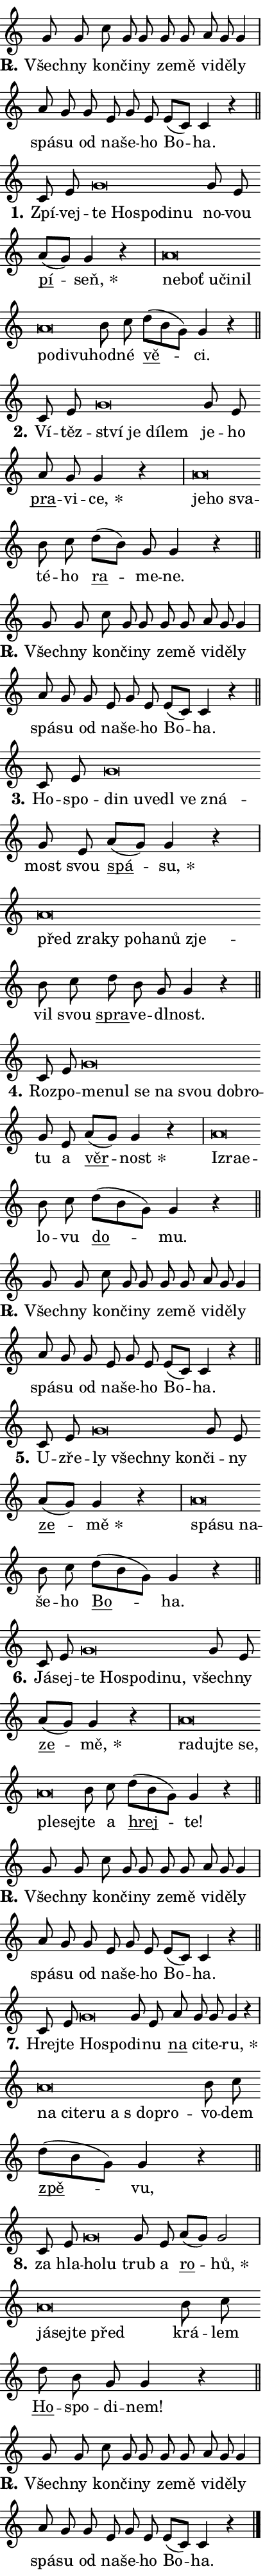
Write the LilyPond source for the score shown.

\version "2.24.0"
\header { tagline = "" }
\paper {
  indent = 0\cm
  top-margin = 0\cm
  right-margin = 0.13\cm % to fit lyric hyphens
  bottom-margin = 0\cm
  left-margin = 0\cm
  paper-width = 7\cm
  page-breaking = #ly:one-page-breaking
  system-system-spacing.basic-distance = #11
  score-system-spacing.basic-distance = #11
  ragged-last = ##f
}


%% Author: Thomas Morley
%% https://lists.gnu.org/archive/html/lilypond-user/2020-05/msg00002.html
#(define (line-position grob)
"Returns position of @var[grob} in current system:
   @code{'start}, if at first time-step
   @code{'end}, if at last time-step
   @code{'middle} otherwise
"
  (let* ((col (ly:item-get-column grob))
         (ln (ly:grob-object col 'left-neighbor))
         (rn (ly:grob-object col 'right-neighbor))
         (col-to-check-left (if (ly:grob? ln) ln col))
         (col-to-check-right (if (ly:grob? rn) rn col))
         (break-dir-left
           (and
             (ly:grob-property col-to-check-left 'non-musical #f)
             (ly:item-break-dir col-to-check-left)))
         (break-dir-right
           (and
             (ly:grob-property col-to-check-right 'non-musical #f)
             (ly:item-break-dir col-to-check-right))))
        (cond ((eqv? 1 break-dir-left) 'start)
              ((eqv? -1 break-dir-right) 'end)
              (else 'middle))))

#(define (tranparent-at-line-position vctor)
  (lambda (grob)
  "Relying on @code{line-position} select the relevant enry from @var{vctor}.
Used to determine transparency,"
    (case (line-position grob)
      ((end) (not (vector-ref vctor 0)))
      ((middle) (not (vector-ref vctor 1)))
      ((start) (not (vector-ref vctor 2))))))

noteHeadBreakVisibility =
#(define-music-function (break-visibility)(vector?)
"Makes @code{NoteHead}s transparent relying on @var{break-visibility}"
#{
  \override NoteHead.transparent =
    #(tranparent-at-line-position break-visibility)
#})

#(define delete-ledgers-for-transparent-note-heads
  (lambda (grob)
    "Reads whether a @code{NoteHead} is transparent.
If so this @code{NoteHead} is removed from @code{'note-heads} from
@var{grob}, which is supposed to be @code{LedgerLineSpanner}.
As a result ledgers are not printed for this @code{NoteHead}"
    (let* ((nhds-array (ly:grob-object grob 'note-heads))
           (nhds-list
             (if (ly:grob-array? nhds-array)
                 (ly:grob-array->list nhds-array)
                 '()))
           ;; Relies on the transparent-property being done before
           ;; Staff.LedgerLineSpanner.after-line-breaking is executed.
           ;; This is fragile ...
           (to-keep
             (remove
               (lambda (nhd)
                 (ly:grob-property nhd 'transparent #f))
               nhds-list)))
      ;; TODO find a better method to iterate over grob-arrays, similiar
      ;; to filter/remove etc for lists
      ;; For now rebuilt from scratch
      (set! (ly:grob-object grob 'note-heads)  '())
      (for-each
        (lambda (nhd)
          (ly:pointer-group-interface::add-grob grob 'note-heads nhd))
        to-keep))))

squashNotes = {
  \override NoteHead.X-extent = #'(-0.2 . 0.2)
  \override NoteHead.Y-extent = #'(-0.75 . 0)
  \override NoteHead.stencil =
    #(lambda (grob)
       (let ((pos (ly:grob-property grob 'staff-position)))
         (begin
           (if (< pos -7) (display "ERROR: Lower brevis then expected\n") (display ""))
           (if (<= pos -6) ly:text-interface::print ly:note-head::print))))
}
unSquashNotes = {
  \revert NoteHead.X-extent
  \revert NoteHead.Y-extent
  \revert NoteHead.stencil
}

hideNotes = \noteHeadBreakVisibility #begin-of-line-visible
unHideNotes = \noteHeadBreakVisibility #all-visible

% work-around for resetting accidentals
% https://lilypond.org/doc/v2.23/Documentation/notation/displaying-rhythms#unmetered-music
cadenzaMeasure = {
  \cadenzaOff
  \partial 1024 s1024
  \cadenzaOn
}

#(define-markup-command (accent layout props text) (markup?)
  "Underline accented syllable"
  (interpret-markup layout props
    #{\markup \override #'(offset . 4.3) \underline { #text }#}))

responsum = \markup \concat {
  "R" \hspace #-1.05 \path #0.1 #'((moveto 0 0.07) (lineto 0.9 0.8)) \hspace #0.05 "."
}

spaceSize = #0.6828661417322834 % exact space size for TeX Gyre Schola

\layout {
  \context {
    \Staff
    \remove "Time_signature_engraver"
    \override LedgerLineSpanner.after-line-breaking = #delete-ledgers-for-transparent-note-heads
  }
  \context {
    \Lyrics {
      \override LyricSpace.minimum-distance = \spaceSize
      \override LyricText.font-name = #"TeX Gyre Schola"
      \override LyricText.font-size = 1
      \override StanzaNumber.font-name = #"TeX Gyre Schola Bold"
      \override StanzaNumber.font-size = 1
    }
  }
  \context {
    \Score 
    \override NoteHead.text =
      #(lambda (grob) 
        (let ((pos (ly:grob-property grob 'staff-position)))
          #{\markup {
            \combine
              \halign #-0.55 \raise #(if (= pos -6) 0 0.5) \override #'(thickness . 2) \draw-line #'(3.2 . 0)
              \musicglyph "noteheads.sM1"
          }#}))
  }
}

% magnetic-lyrics.ily
%
%   written by
%     Jean Abou Samra <jean@abou-samra.fr>
%     Werner Lemberg <wl@gnu.org>
%
%   adapted by
%     Jiri Hon <jiri.hon@gmail.com>
%
% Version 2022-Apr-15

% https://www.mail-archive.com/lilypond-user@gnu.org/msg149350.html

#(define (Left_hyphen_pointer_engraver context)
   "Collect syllable-hyphen-syllable occurrences in lyrics and store
them in properties.  This engraver only looks to the left.  For
example, if the lyrics input is @code{foo -- bar}, it does the
following.

@itemize @bullet
@item
Set the @code{text} property of the @code{LyricHyphen} grob between
@q{foo} and @q{bar} to @code{foo}.

@item
Set the @code{left-hyphen} property of the @code{LyricText} grob with
text @q{foo} to the @code{LyricHyphen} grob between @q{foo} and
@q{bar}.
@end itemize

Use this auxiliary engraver in combination with the
@code{lyric-@/text::@/apply-@/magnetic-@/offset!} hook."
   (let ((hyphen #f)
         (text #f))
     (make-engraver
      (acknowledgers
       ((lyric-syllable-interface engraver grob source-engraver)
        (set! text grob)))
      (end-acknowledgers
       ((lyric-hyphen-interface engraver grob source-engraver)
        ;(when (not (grob::has-interface grob 'lyric-space-interface))
          (set! hyphen grob)));)
      ((stop-translation-timestep engraver)
       (when (and text hyphen)
         (ly:grob-set-object! text 'left-hyphen hyphen))
       (set! text #f)
       (set! hyphen #f)))))

#(define (lyric-text::apply-magnetic-offset! grob)
   "If the space between two syllables is less than the value in
property @code{LyricText@/.details@/.squash-threshold}, move the right
syllable to the left so that it gets concatenated with the left
syllable.

Use this function as a hook for
@code{LyricText@/.after-@/line-@/breaking} if the
@code{Left_@/hyphen_@/pointer_@/engraver} is active."
   (let ((hyphen (ly:grob-object grob 'left-hyphen #f)))
     (when hyphen
       (let ((left-text (ly:spanner-bound hyphen LEFT)))
         (when (grob::has-interface left-text 'lyric-syllable-interface)
           (let* ((common (ly:grob-common-refpoint grob left-text X))
                  (this-x-ext (ly:grob-extent grob common X))
                  (left-x-ext
                   (begin
                     ;; Trigger magnetism for left-text.
                     (ly:grob-property left-text 'after-line-breaking)
                     (ly:grob-extent left-text common X)))
                  ;; `delta` is the gap width between two syllables.
                  (delta (- (interval-start this-x-ext)
                            (interval-end left-x-ext)))
                  (details (ly:grob-property grob 'details))
                  (threshold (assoc-get 'squash-threshold details 0.2)))
             (when (< delta threshold)
               (let* (;; We have to manipulate the input text so that
                      ;; ligatures crossing syllable boundaries are not
                      ;; disabled.  For languages based on the Latin
                      ;; script this is essentially a beautification.
                      ;; However, for non-Western scripts it can be a
                      ;; necessity.
                      (lt (ly:grob-property left-text 'text))
                      (rt (ly:grob-property grob 'text))
                      (is-space (grob::has-interface hyphen 'lyric-space-interface))
                      (space (if is-space " " ""))
                      (extra-delta (if is-space spaceSize 0))
                      ;; Append new syllable.
                      (ltrt-space (if (and (string? lt) (string? rt))
                                (string-append lt space rt)
                                (make-concat-markup (list lt space rt))))
                      ;; Right-align `ltrt` to the right side.
                      (ltrt-space-markup (grob-interpret-markup
                               grob
                               (make-translate-markup
                                (cons (interval-length this-x-ext) 0)
                                (make-right-align-markup ltrt-space)))))
                 (begin
                   ;; Don't print `left-text`.
                   (ly:grob-set-property! left-text 'stencil #f)
                   ;; Set text and stencil (which holds all collected
                   ;; syllables so far) and shift it to the left.
                   (ly:grob-set-property! grob 'text ltrt-space)
                   (ly:grob-set-property! grob 'stencil ltrt-space-markup)
                   (ly:grob-translate-axis! grob (- (- delta extra-delta)) X))))))))))


#(define (lyric-hyphen::displace-bounds-first grob)
   ;; Make very sure this callback isn't triggered too early.
   (let ((left (ly:spanner-bound grob LEFT))
         (right (ly:spanner-bound grob RIGHT)))
     (ly:grob-property left 'after-line-breaking)
     (ly:grob-property right 'after-line-breaking)
     (ly:lyric-hyphen::print grob)))

squashThreshold = #0.4

\layout {
  \context {
    \Lyrics
    \consists #Left_hyphen_pointer_engraver
    \override LyricText.after-line-breaking =
      #lyric-text::apply-magnetic-offset!
    \override LyricHyphen.stencil = #lyric-hyphen::displace-bounds-first
    \override LyricText.details.squash-threshold = \squashThreshold
    \override LyricHyphen.minimum-distance = 0
    \override LyricHyphen.minimum-length = \squashThreshold
  }
}

squashText = \override LyricText.details.squash-threshold = 9999
unSquashText = \override LyricText.details.squash-threshold = \squashThreshold

leftText = \override LyricText.self-alignment-X = #LEFT
unLeftText = \revert LyricText.self-alignment-X

starOffset = #(lambda (grob) 
                (let ((x_offset (ly:self-alignment-interface::aligned-on-x-parent grob)))
                  (if (= x_offset 0) 0 (+ x_offset 1.2))))

star = #(define-music-function (syllable)(string?)
"Append star separator at the end of a syllable"
#{
  \once \override LyricText.X-offset = #starOffset
  \lyricmode { \markup {
    #syllable
    \override #'((font-name . "TeX Gyre Schola Bold")) \hspace #0.2 \lower #0.65 \larger "*"
  } }
#})

starAccent = #(define-music-function (syllable)(string?)
"Append star separator at the end of a syllable and make accent"
#{
  \once \override LyricText.X-offset = #starOffset
  \lyricmode { \markup {
    \accent #syllable
    \override #'((font-name . "TeX Gyre Schola Bold")) \hspace #0.2 \lower #0.65 \larger "*"
  } }
#})

breath = #(define-music-function (syllable)(string?)
"Append breathing indicator at the end of a syllable"
#{
  \lyricmode { \markup { #syllable "+" } }
#})

optionalBreath = #(define-music-function (syllable)(string?)
"Append optional breathing indicator at the end of a syllable"
#{
  \lyricmode { \markup { #syllable "(+)" } }
#})


\score {
    <<
        \new Voice = "melody" { \cadenzaOn \key c \major \relative { g'8 g c g g g g \bar "" a g g4 \cadenzaMeasure \bar "|" a8 g \bar "" g e g e \bar "" e[( c)] c4 r \cadenzaMeasure \bar "||" \break } }
        \new Lyrics \lyricsto "melody" { \lyricmode { \set stanza = \responsum
Všech -- ny kon -- či -- ny ze -- mě vi -- dě -- ly spá -- su od na -- še -- ho Bo -- ha. } }
    >>
    \layout {}
}

\score {
    <<
        \new Voice = "melody" { \cadenzaOn \key c \major \relative { c'8 e \squashNotes g\breve*1/16 \hideNotes \breve*1/16 \bar "" \breve*1/16 \bar "" \breve*1/16 \breve*1/16 \bar "" \unHideNotes \unSquashNotes g8 e \bar "" a[( g)] g4 r \cadenzaMeasure \bar "|" \squashNotes a\breve*1/16 \hideNotes \breve*1/16 \bar "" \breve*1/16 \bar "" \breve*1/16 \bar "" \breve*1/16 \bar "" \breve*1/16 \bar "" \breve*1/16 \breve*1/16 \bar "" \unHideNotes \unSquashNotes b8 c \bar "" d[( b g)] g4 r \cadenzaMeasure \bar "||" \break } }
        \new Lyrics \lyricsto "melody" { \lyricmode { \set stanza = "1."
Zpí -- vej -- \leftText te \squashText Ho -- spo -- di -- nu \unLeftText \unSquashText no -- vou \markup \accent pí -- \star seň, \leftText ne -- \squashText boť u -- či -- nil po -- di -- vu -- \unLeftText \unSquashText hod -- né \markup \accent vě -- ci. } }
    >>
    \layout {}
}

\score {
    <<
        \new Voice = "melody" { \cadenzaOn \key c \major \relative { c'8 e \squashNotes g\breve*1/16 \hideNotes \breve*1/16 \bar "" \breve*1/16 \breve*1/16 \bar "" \unHideNotes \unSquashNotes g8 e \bar "" a g g4 r \cadenzaMeasure \bar "|" \squashNotes a\breve*1/16 \hideNotes \breve*1/16 \breve*1/16 \bar "" \unHideNotes \unSquashNotes b8 c \bar "" d[( b)] g g4 r \cadenzaMeasure \bar "||" \break } }
        \new Lyrics \lyricsto "melody" { \lyricmode { \set stanza = "2."
Ví -- těz -- \leftText ství \squashText je dí -- lem \unLeftText \unSquashText je -- ho \markup \accent pra -- vi -- \star ce, \leftText je -- \squashText ho sva -- \unLeftText \unSquashText té -- ho \markup \accent ra -- me -- ne. } }
    >>
    \layout {}
}

\score {
    <<
        \new Voice = "melody" { \cadenzaOn \key c \major \relative { g'8 g c g g g g \bar "" a g g4 \cadenzaMeasure \bar "|" a8 g \bar "" g e g e \bar "" e[( c)] c4 r \cadenzaMeasure \bar "||" \break } }
        \new Lyrics \lyricsto "melody" { \lyricmode { \set stanza = \responsum
Všech -- ny kon -- či -- ny ze -- mě vi -- dě -- ly spá -- su od na -- še -- ho Bo -- ha. } }
    >>
    \layout {}
}

\score {
    <<
        \new Voice = "melody" { \cadenzaOn \key c \major \relative { c'8 e \squashNotes g\breve*1/16 \hideNotes \breve*1/16 \bar "" \breve*1/16 \bar "" \breve*1/16 \bar "" \breve*1/16 \breve*1/16 \bar "" \unHideNotes \unSquashNotes g8 e \bar "" a[( g)] g4 r \cadenzaMeasure \bar "|" \squashNotes a\breve*1/16 \hideNotes \breve*1/16 \bar "" \breve*1/16 \bar "" \breve*1/16 \bar "" \breve*1/16 \bar "" \breve*1/16 \breve*1/16 \bar "" \unHideNotes \unSquashNotes b8 c \bar "" d b g g4 r \cadenzaMeasure \bar "||" \break } }
        \new Lyrics \lyricsto "melody" { \lyricmode { \set stanza = "3."
Ho -- spo -- \leftText din \squashText u -- ve -- dl ve zná -- \unLeftText \unSquashText most svou \markup \accent spá -- \star su, \leftText před \squashText zra -- ky po -- ha -- nů zje -- \unLeftText \unSquashText vil svou \markup \accent spra -- ve -- dl -- nost. } }
    >>
    \layout {}
}

\score {
    <<
        \new Voice = "melody" { \cadenzaOn \key c \major \relative { c'8 e \squashNotes g\breve*1/16 \hideNotes \breve*1/16 \bar "" \breve*1/16 \bar "" \breve*1/16 \bar "" \breve*1/16 \bar "" \breve*1/16 \breve*1/16 \bar "" \unHideNotes \unSquashNotes g8 e \bar "" a[( g)] g4 r \cadenzaMeasure \bar "|" \squashNotes a\breve*1/16 \hideNotes \breve*1/16 \breve*1/16 \bar "" \unHideNotes \unSquashNotes b8 c \bar "" d[( b g)] g4 r \cadenzaMeasure \bar "||" \break } }
        \new Lyrics \lyricsto "melody" { \lyricmode { \set stanza = "4."
Roz -- po -- \leftText me -- \squashText nul se na svou dob -- ro -- \unLeftText \unSquashText tu a \markup \accent věr -- \star nost \leftText Iz -- \squashText ra -- e -- \unLeftText \unSquashText lo -- vu \markup \accent do -- mu. } }
    >>
    \layout {}
}

\score {
    <<
        \new Voice = "melody" { \cadenzaOn \key c \major \relative { g'8 g c g g g g \bar "" a g g4 \cadenzaMeasure \bar "|" a8 g \bar "" g e g e \bar "" e[( c)] c4 r \cadenzaMeasure \bar "||" \break } }
        \new Lyrics \lyricsto "melody" { \lyricmode { \set stanza = \responsum
Všech -- ny kon -- či -- ny ze -- mě vi -- dě -- ly spá -- su od na -- še -- ho Bo -- ha. } }
    >>
    \layout {}
}

\score {
    <<
        \new Voice = "melody" { \cadenzaOn \key c \major \relative { c'8 e \squashNotes g\breve*1/16 \hideNotes \breve*1/16 \bar "" \breve*1/16 \breve*1/16 \bar "" \unHideNotes \unSquashNotes g8 e \bar "" a[( g)] g4 r \cadenzaMeasure \bar "|" \squashNotes a\breve*1/16 \hideNotes \breve*1/16 \breve*1/16 \bar "" \unHideNotes \unSquashNotes b8 c \bar "" d[( b g)] g4 r \cadenzaMeasure \bar "||" \break } }
        \new Lyrics \lyricsto "melody" { \lyricmode { \set stanza = "5."
U -- zře -- \leftText ly \squashText všech -- ny kon -- \unLeftText \unSquashText či -- ny \markup \accent ze -- \star mě \leftText spá -- \squashText su na -- \unLeftText \unSquashText še -- ho \markup \accent Bo -- ha. } }
    >>
    \layout {}
}

\score {
    <<
        \new Voice = "melody" { \cadenzaOn \key c \major \relative { c'8 e \squashNotes g\breve*1/16 \hideNotes \breve*1/16 \bar "" \breve*1/16 \bar "" \breve*1/16 \breve*1/16 \bar "" \unHideNotes \unSquashNotes g8 e \bar "" a[( g)] g4 r \cadenzaMeasure \bar "|" \squashNotes a\breve*1/16 \hideNotes \breve*1/16 \bar "" \breve*1/16 \bar "" \breve*1/16 \bar "" \breve*1/16 \breve*1/16 \bar "" \unHideNotes \unSquashNotes b8 c \bar "" d[( b g)] g4 r \cadenzaMeasure \bar "||" \break } }
        \new Lyrics \lyricsto "melody" { \lyricmode { \set stanza = "6."
Já -- sej -- \leftText te \squashText Ho -- spo -- di -- nu, \unLeftText \unSquashText všech -- ny \markup \accent ze -- \star mě, \leftText ra -- \squashText duj -- te se, ple -- sej -- \unLeftText \unSquashText te a \markup \accent hrej -- te! } }
    >>
    \layout {}
}

\score {
    <<
        \new Voice = "melody" { \cadenzaOn \key c \major \relative { g'8 g c g g g g \bar "" a g g4 \cadenzaMeasure \bar "|" a8 g \bar "" g e g e \bar "" e[( c)] c4 r \cadenzaMeasure \bar "||" \break } }
        \new Lyrics \lyricsto "melody" { \lyricmode { \set stanza = \responsum
Všech -- ny kon -- či -- ny ze -- mě vi -- dě -- ly spá -- su od na -- še -- ho Bo -- ha. } }
    >>
    \layout {}
}

\score {
    <<
        \new Voice = "melody" { \cadenzaOn \key c \major \relative { c'8 e \squashNotes g\breve*1/16 \hideNotes \breve*1/16 \bar "" \unHideNotes \unSquashNotes g8 e \bar "" a g g g4 r \cadenzaMeasure \bar "|" \squashNotes a\breve*1/16 \hideNotes \breve*1/16 \bar "" \breve*1/16 \bar "" \breve*1/16 \bar "" \breve*1/16 \bar "" \breve*1/16 \breve*1/16 \bar "" \unHideNotes \unSquashNotes b8 c \bar "" d[( b g)] g4 r \cadenzaMeasure \bar "||" \break } }
        \new Lyrics \lyricsto "melody" { \lyricmode { \set stanza = "7."
Hrej -- te \leftText Ho -- \squashText spo -- \unLeftText \unSquashText di -- nu \markup \accent na ci -- te -- \star ru, \leftText na \squashText ci -- te -- ru a "s do" -- pro -- \unLeftText \unSquashText vo -- dem \markup \accent zpě -- vu, } }
    >>
    \layout {}
}

\score {
    <<
        \new Voice = "melody" { \cadenzaOn \key c \major \relative { c'8 e \squashNotes g\breve*1/16 \hideNotes \breve*1/16 \bar "" \unHideNotes \unSquashNotes g8 e \bar "" a[( g)] g2 \cadenzaMeasure \bar "|" \squashNotes a\breve*1/16 \hideNotes \breve*1/16 \bar "" \breve*1/16 \breve*1/16 \bar "" \unHideNotes \unSquashNotes b8 c \bar "" d b g g4 r \cadenzaMeasure \bar "||" \break } }
        \new Lyrics \lyricsto "melody" { \lyricmode { \set stanza = "8."
za hla -- \leftText ho -- \squashText lu \unLeftText \unSquashText trub a \markup \accent ro -- \star hů, \leftText já -- \squashText sej -- te před \unLeftText \unSquashText krá -- lem \markup \accent Ho -- spo -- di -- nem! } }
    >>
    \layout {}
}

\score {
    <<
        \new Voice = "melody" { \cadenzaOn \key c \major \relative { g'8 g c g g g g \bar "" a g g4 \cadenzaMeasure \bar "|" a8 g \bar "" g e g e \bar "" e[( c)] c4 r \cadenzaMeasure \bar "||" \break } \bar "|." }
        \new Lyrics \lyricsto "melody" { \lyricmode { \set stanza = \responsum
Všech -- ny kon -- či -- ny ze -- mě vi -- dě -- ly spá -- su od na -- še -- ho Bo -- ha. } }
    >>
    \layout {}
}
